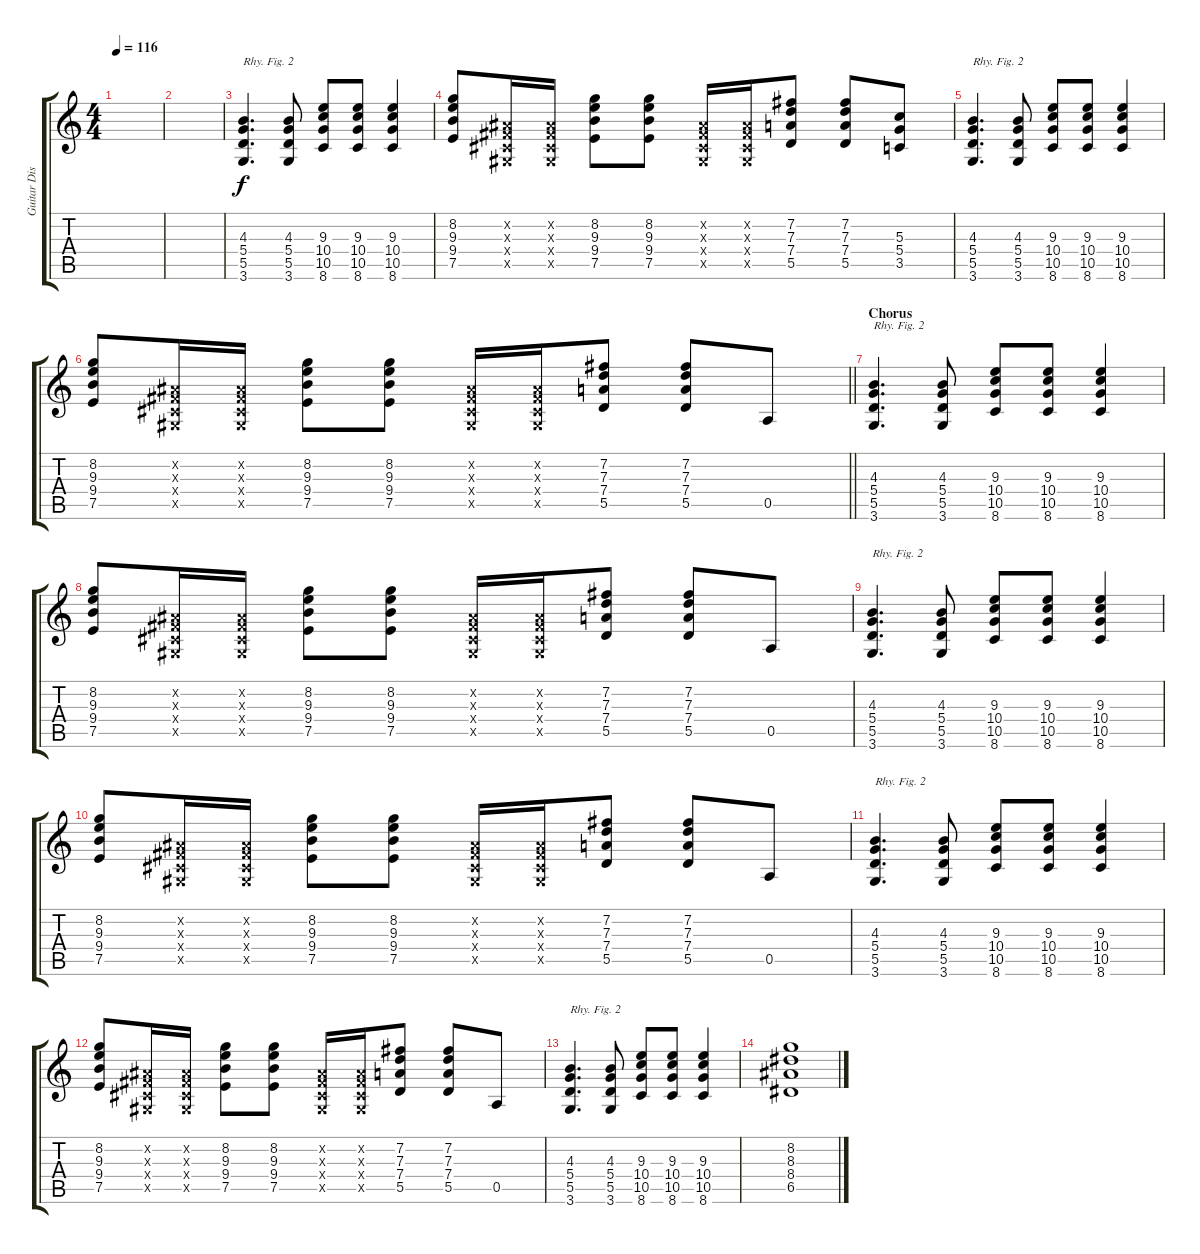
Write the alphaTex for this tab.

\track ("Guitar Dist" "Guitar Dis") {instrument distortionguitar}
\staff {score tabs}
\tuning (E4 B3 G3 D3 A2 E2) {hide}
\ts (4 4)
\tempo 116
\clef g2
\ks c
|
|
(4.3 5.4 5.5 3.6).4{d txt "Rhy. Fig. 2"} (4.3 5.4 5.5 3.6).8 (9.3 10.4 10.5 8.6).8 (9.3 10.4 10.5 8.6).8 (9.3 10.4 10.5 8.6).4 |
(8.2 9.3 9.4 7.5).8 (-1.2{x} -1.3{x} -1.4{x} -1.5{x}).16 (-1.2{x} -1.3{x} -1.4{x} -1.5{x}).16 (8.2 9.3 9.4 7.5).8 (8.2 9.3 9.4 7.5).8 (-1.2{x} -1.3{x} -1.4{x} -1.5{x}).16 (-1.2{x} -1.3{x} -1.4{x} -1.5{x}).16 (7.2 7.3 7.4 5.5).8 (7.2 7.3 7.4 5.5).8 (5.3 5.4 3.5).8 |
(4.3 5.4 5.5 3.6).4{d txt "Rhy. Fig. 2"} (4.3 5.4 5.5 3.6).8 (9.3 10.4 10.5 8.6).8 (9.3 10.4 10.5 8.6).8 (9.3 10.4 10.5 8.6).4 |
\barLineRight lightlight
(8.2 9.3 9.4 7.5).8 (-1.2{x} -1.3{x} -1.4{x} -1.5{x}).16 (-1.2{x} -1.3{x} -1.4{x} -1.5{x}).16 (8.2 9.3 9.4 7.5).8 (8.2 9.3 9.4 7.5).8 (-1.2{x} -1.3{x} -1.4{x} -1.5{x}).16 (-1.2{x} -1.3{x} -1.4{x} -1.5{x}).16 (7.2 7.3 7.4 5.5).8 (7.2 7.3 7.4 5.5).8 0.5.8 |
\section ("" "Chorus")
(4.3 5.4 5.5 3.6).4{d txt "Rhy. Fig. 2"} (4.3 5.4 5.5 3.6).8 (9.3 10.4 10.5 8.6).8 (9.3 10.4 10.5 8.6).8 (9.3 10.4 10.5 8.6).4 |
(8.2 9.3 9.4 7.5).8 (-1.2{x} -1.3{x} -1.4{x} -1.5{x}).16 (-1.2{x} -1.3{x} -1.4{x} -1.5{x}).16 (8.2 9.3 9.4 7.5).8 (8.2 9.3 9.4 7.5).8 (-1.2{x} -1.3{x} -1.4{x} -1.5{x}).16 (-1.2{x} -1.3{x} -1.4{x} -1.5{x}).16 (7.2 7.3 7.4 5.5).8 (7.2 7.3 7.4 5.5).8 0.5.8 |
(4.3 5.4 5.5 3.6).4{d txt "Rhy. Fig. 2"} (4.3 5.4 5.5 3.6).8 (9.3 10.4 10.5 8.6).8 (9.3 10.4 10.5 8.6).8 (9.3 10.4 10.5 8.6).4 |
(8.2 9.3 9.4 7.5).8 (-1.2{x} -1.3{x} -1.4{x} -1.5{x}).16 (-1.2{x} -1.3{x} -1.4{x} -1.5{x}).16 (8.2 9.3 9.4 7.5).8 (8.2 9.3 9.4 7.5).8 (-1.2{x} -1.3{x} -1.4{x} -1.5{x}).16 (-1.2{x} -1.3{x} -1.4{x} -1.5{x}).16 (7.2 7.3 7.4 5.5).8 (7.2 7.3 7.4 5.5).8 0.5.8 |
(4.3 5.4 5.5 3.6).4{d txt "Rhy. Fig. 2"} (4.3 5.4 5.5 3.6).8 (9.3 10.4 10.5 8.6).8 (9.3 10.4 10.5 8.6).8 (9.3 10.4 10.5 8.6).4 |
(8.2 9.3 9.4 7.5).8 (-1.2{x} -1.3{x} -1.4{x} -1.5{x}).16 (-1.2{x} -1.3{x} -1.4{x} -1.5{x}).16 (8.2 9.3 9.4 7.5).8 (8.2 9.3 9.4 7.5).8 (-1.2{x} -1.3{x} -1.4{x} -1.5{x}).16 (-1.2{x} -1.3{x} -1.4{x} -1.5{x}).16 (7.2 7.3 7.4 5.5).8 (7.2 7.3 7.4 5.5).8 0.5.8 |
(4.3 5.4 5.5 3.6).4{d txt "Rhy. Fig. 2"} (4.3 5.4 5.5 3.6).8 (9.3 10.4 10.5 8.6).8 (9.3 10.4 10.5 8.6).8 (9.3 10.4 10.5 8.6).4 |
(8.2 8.3 8.4 6.5).1
